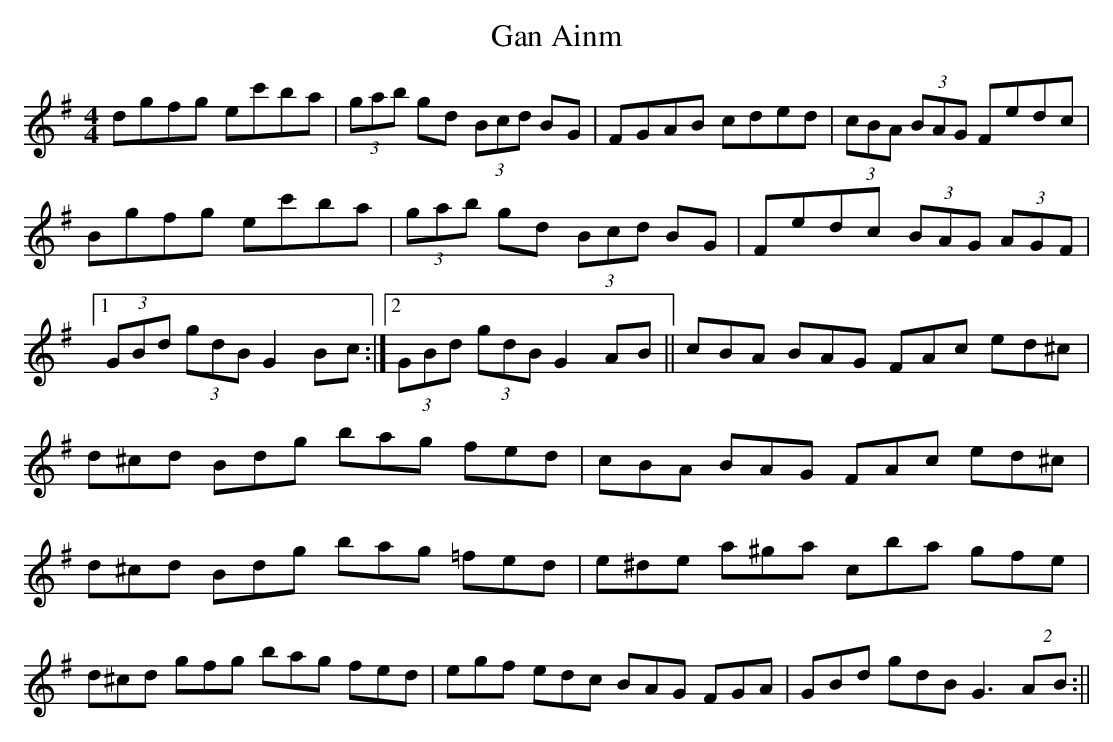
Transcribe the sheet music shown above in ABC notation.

X:1
T:Gan Ainm
M:4/4
L:1/8
K:G
dgfg ec'ba|(3gab gd (3Bcd BG|FGAB cded|(3cBA (3BAG Fedc|\
Bgfg ec'ba|(3gab gd (3Bcd BG|Fedc (3BAG (3AGF|1 (3GBd (3gdB G2Bc:|2 (3GBd (3gdB G2AB||\
M:12/8\
cBA BAG FAc ed^c|d^cd Bdg bag fed|cBA BAG FAc ed^c|d^cd Bdg bag =fed|\
e^de a^ga cba gfe|d^cd gfg bag fed|egf edc BAG FGA|GBd gdB G3 (2AB:||\
